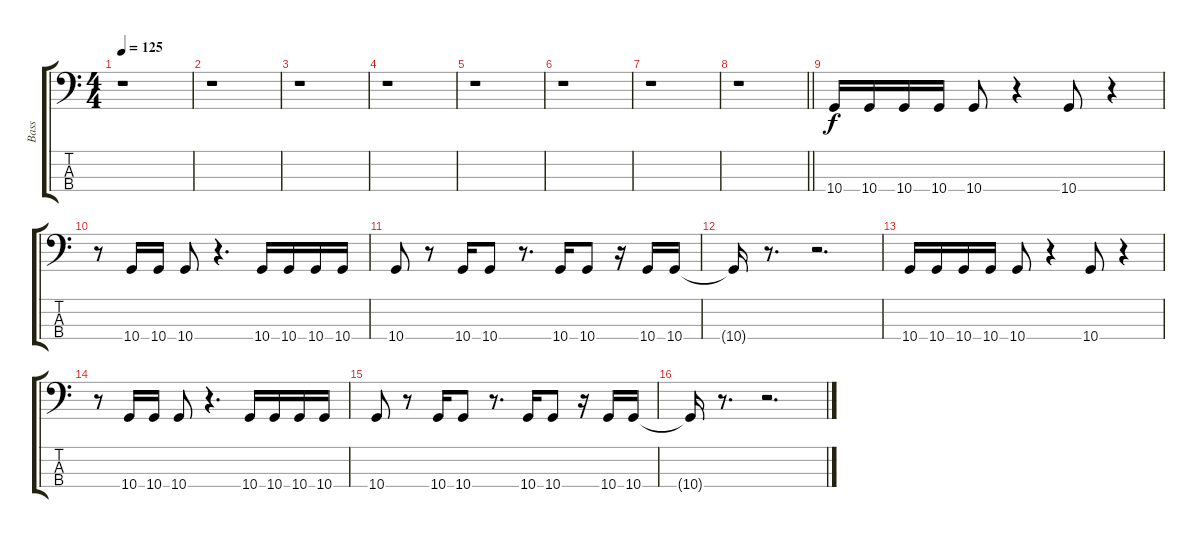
\track ("Bass" "Bass") {instrument electricbassfinger}
\staff {score tabs}
\tuning (D2 A1 E1 A0) {hide}
\ts (4 4)
\tempo 125
\clef f4
\ks c
r.1{dy f} |
r.1 |
r.1 |
r.1 |
r.1 |
r.1 |
r.1 |
\barLineRight lightlight
r.1 |
\section ("" "")
10.4.16 10.4.16 10.4.16 10.4.16 10.4.8 r.4 10.4.8 r.4 |
r.8 10.4.16 10.4.16 10.4.8 r.4{d} 10.4.16 10.4.16 10.4.16 10.4.16 |
10.4.8 r.8 10.4.16 10.4.8 r.8{d} 10.4.16 10.4.8 r.16 10.4.16 10.4.16 |
10.4{t}.16 r.8{d} r.2{d} |
10.4.16 10.4.16 10.4.16 10.4.16 10.4.8 r.4 10.4.8 r.4 |
r.8 10.4.16 10.4.16 10.4.8 r.4{d} 10.4.16 10.4.16 10.4.16 10.4.16 |
10.4.8 r.8 10.4.16 10.4.8 r.8{d} 10.4.16 10.4.8 r.16 10.4.16 10.4.16 |
10.4{t}.16 r.8{d} r.2{d}
